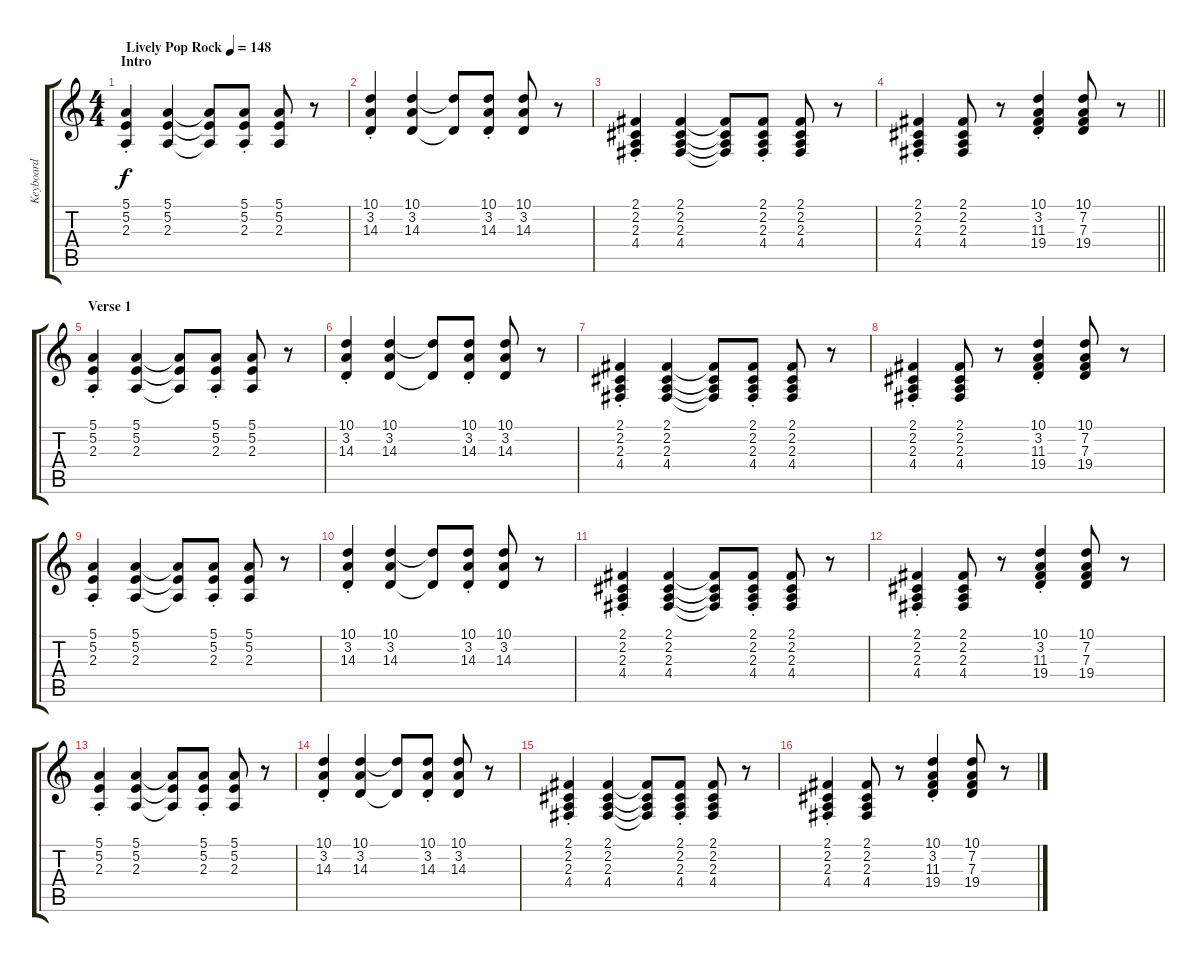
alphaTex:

\track ("Keyboard" "Keyboard") {instrument lead2sawtooth}
\staff {score tabs}
\tuning (E4 B3 G3 D3 A2 E2) {hide}
\ts (4 4)
\section ("" "Intro")
\tempo (148 "Lively Pop Rock")
\clef g2
\ks c
(5.1{st} 5.2{st} 2.3{st}).4{dy f instrument lead2sawtooth} (5.1 5.2 2.3).4 (5.1{t} 5.2{t} 2.3{t}).8 (5.1{st} 5.2{st} 2.3{st}).8 (5.1 5.2 2.3).8 r.8 |
(10.1{st} 3.2{st} 14.3{st}).4 (10.1 3.2 14.3).4 (10.1{t} 3.2{t}).8 (10.1{st} 3.2{st} 14.3{st}).8 (10.1 3.2 14.3).8 r.8 |
(2.1{st} 2.2{st} 2.3{st} 4.4{st}).4 (2.1 2.2 2.3 4.4).4 (2.1{t} 2.2{t} 2.3{t} 4.4{t}).8 (2.1{st} 2.2{st} 2.3{st} 4.4{st}).8 (2.1 2.2 2.3 4.4).8 r.8 |
\barLineRight lightlight
(2.1{st} 2.2{st} 2.3{st} 4.4{st}).4 (2.1 2.2 2.3 4.4).8 r.8 (10.1{st} 3.2{st} 11.3{st} 19.4{st}).4 (10.1 7.2 7.3 19.4).8 r.8 |
\section ("" "Verse 1")
(5.1{st} 5.2{st} 2.3{st}).4 (5.1 5.2 2.3).4 (5.1{t} 5.2{t} 2.3{t}).8 (5.1{st} 5.2{st} 2.3{st}).8 (5.1 5.2 2.3).8 r.8 |
(10.1{st} 3.2{st} 14.3{st}).4 (10.1 3.2 14.3).4 (10.1{t} 3.2{t}).8 (10.1{st} 3.2{st} 14.3{st}).8 (10.1 3.2 14.3).8 r.8 |
(2.1{st} 2.2{st} 2.3{st} 4.4{st}).4 (2.1 2.2 2.3 4.4).4 (2.1{t} 2.2{t} 2.3{t} 4.4{t}).8 (2.1{st} 2.2{st} 2.3{st} 4.4{st}).8 (2.1 2.2 2.3 4.4).8 r.8 |
(2.1{st} 2.2{st} 2.3{st} 4.4{st}).4 (2.1 2.2 2.3 4.4).8 r.8 (10.1{st} 3.2{st} 11.3{st} 19.4{st}).4 (10.1 7.2 7.3 19.4).8 r.8 |
(5.1{st} 5.2{st} 2.3{st}).4 (5.1 5.2 2.3).4 (5.1{t} 5.2{t} 2.3{t}).8 (5.1{st} 5.2{st} 2.3{st}).8 (5.1 5.2 2.3).8 r.8 |
(10.1{st} 3.2{st} 14.3{st}).4 (10.1 3.2 14.3).4 (10.1{t} 3.2{t}).8 (10.1{st} 3.2{st} 14.3{st}).8 (10.1 3.2 14.3).8 r.8 |
(2.1{st} 2.2{st} 2.3{st} 4.4{st}).4 (2.1 2.2 2.3 4.4).4 (2.1{t} 2.2{t} 2.3{t} 4.4{t}).8 (2.1{st} 2.2{st} 2.3{st} 4.4{st}).8 (2.1 2.2 2.3 4.4).8 r.8 |
(2.1{st} 2.2{st} 2.3{st} 4.4{st}).4 (2.1 2.2 2.3 4.4).8 r.8 (10.1{st} 3.2{st} 11.3{st} 19.4{st}).4 (10.1 7.2 7.3 19.4).8 r.8 |
(5.1{st} 5.2{st} 2.3{st}).4 (5.1 5.2 2.3).4 (5.1{t} 5.2{t} 2.3{t}).8 (5.1{st} 5.2{st} 2.3{st}).8 (5.1 5.2 2.3).8 r.8 |
(10.1{st} 3.2{st} 14.3{st}).4 (10.1 3.2 14.3).4 (10.1{t} 3.2{t}).8 (10.1{st} 3.2{st} 14.3{st}).8 (10.1 3.2 14.3).8 r.8 |
(2.1{st} 2.2{st} 2.3{st} 4.4{st}).4 (2.1 2.2 2.3 4.4).4 (2.1{t} 2.2{t} 2.3{t} 4.4{t}).8 (2.1{st} 2.2{st} 2.3{st} 4.4{st}).8 (2.1 2.2 2.3 4.4).8 r.8 |
(2.1{st} 2.2{st} 2.3{st} 4.4{st}).4 (2.1 2.2 2.3 4.4).8 r.8 (10.1{st} 3.2{st} 11.3{st} 19.4{st}).4 (10.1 7.2 7.3 19.4).8 r.8
